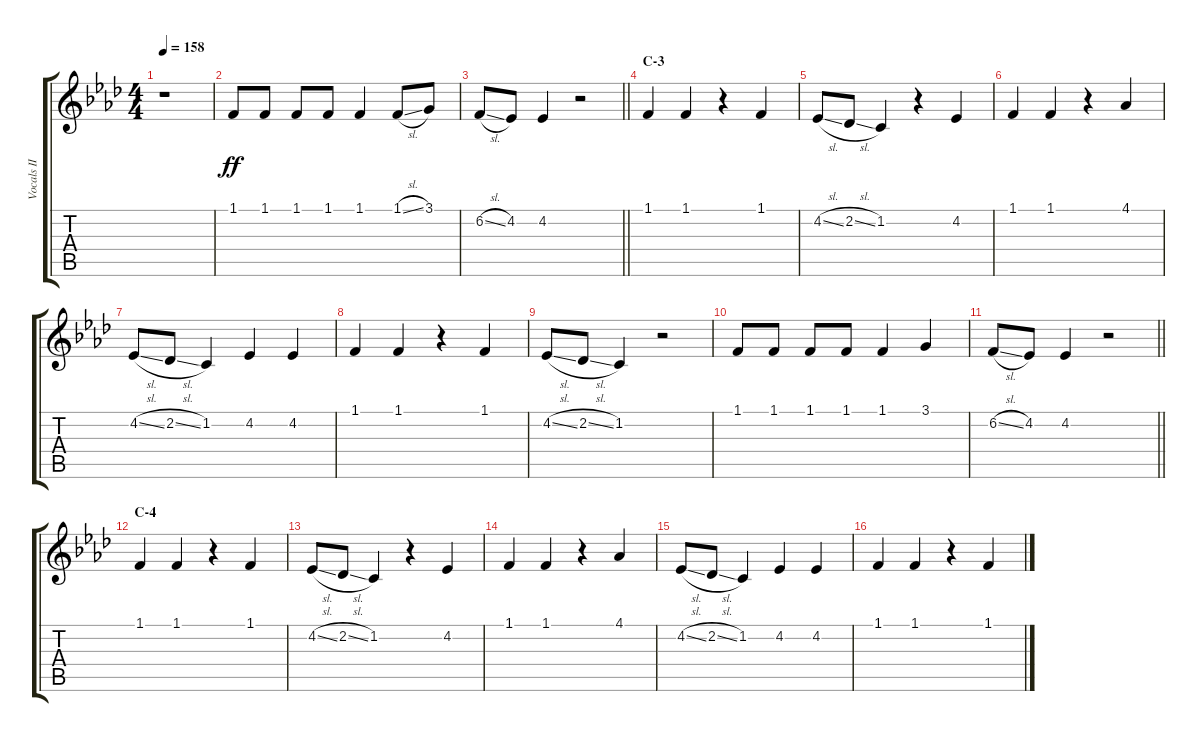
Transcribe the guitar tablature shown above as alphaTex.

\track ("Vocals II" "Vocals II") {instrument voiceoohs}
\staff {score tabs}
\tuning (E4 B3 G3 D3 A2 E2) {hide}
\ts (4 4)
\tempo 158
\clef g2
\ks ab
r.1{dy ff} |
1.1.8 1.1.8 1.1.8 1.1.8 1.1.4 1.1{sl}.8 3.1.8 |
\barLineRight lightlight
6.2{sl}.8 4.2.8 4.2.4 r.2 |
\section ("" "C-3")
1.1.4 1.1.4 r.4 1.1.4 |
4.2{sl}.8 2.2{sl}.8 1.2.4 r.4 4.2.4 |
1.1.4 1.1.4 r.4 4.1.4 |
4.2{sl}.8 2.2{sl}.8 1.2.4 4.2.4 4.2.4 |
1.1.4 1.1.4 r.4 1.1.4 |
4.2{sl}.8 2.2{sl}.8 1.2.4 r.2 |
1.1.8 1.1.8 1.1.8 1.1.8 1.1.4 3.1.4 |
\barLineRight lightlight
6.2{sl}.8 4.2.8 4.2.4 r.2 |
\section ("" "C-4")
1.1.4 1.1.4 r.4 1.1.4 |
4.2{sl}.8 2.2{sl}.8 1.2.4 r.4 4.2.4 |
1.1.4 1.1.4 r.4 4.1.4 |
4.2{sl}.8 2.2{sl}.8 1.2.4 4.2.4 4.2.4 |
1.1.4 1.1.4 r.4 1.1.4
